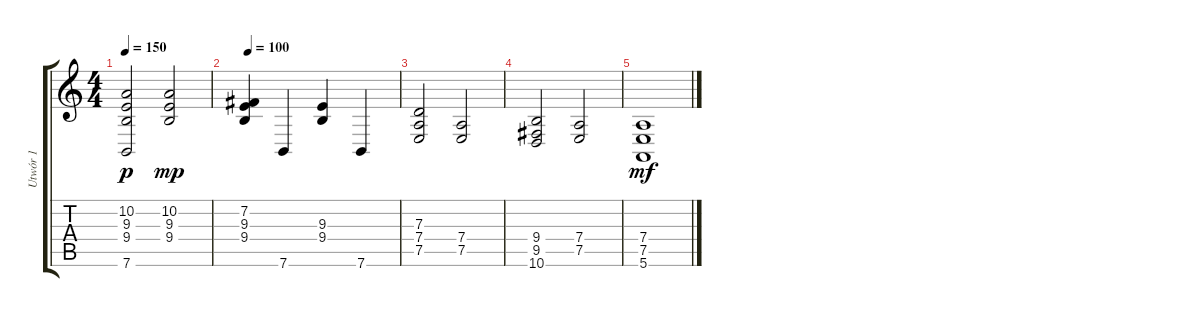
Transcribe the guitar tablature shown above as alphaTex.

\track ("Utwór 1" "Utwór 1") {instrument acousticgrandpiano}
\staff {score tabs}
\tuning (E4 B3 G3 D3 A2 E2) {hide}
\ts (4 4)
\tempo 150
\clef g2
\ks c
(10.2 9.3 9.4 7.6).2{dy p} (10.2 9.3 9.4).2{dy mp} |
\tempo 100
(7.2 9.3 9.4).4 7.6.4 (9.3 9.4).4 7.6.4 |
(7.3 7.4 7.5).2 (7.4 7.5).2 |
(9.4 9.5 10.6).2 (7.4 7.5).2 |
(7.4 7.5 5.6).1{dy mf}
